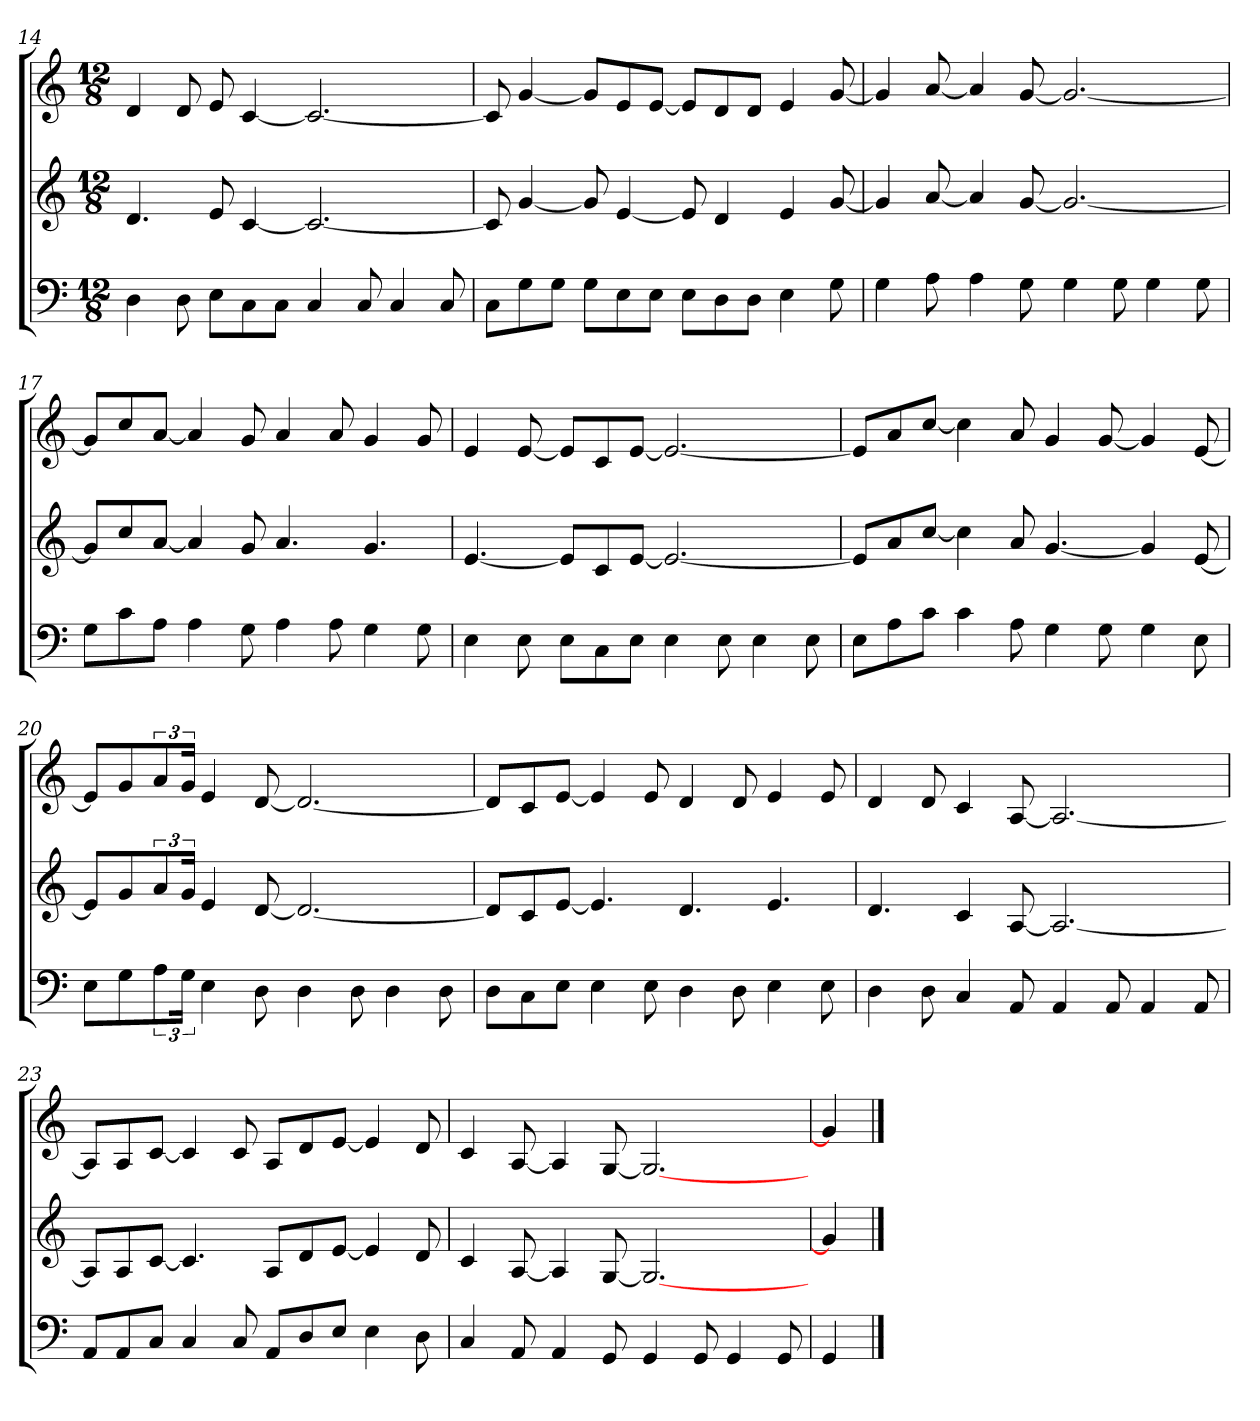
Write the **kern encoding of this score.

**kern	**kern	**kern
*part3	*part2	*part1
*staff3	*staff2	*staff1
*M12/8	*M12/8	*M12/8
=14	=14	=14
4D	4.d	4d
8D	.	8d
8EL	8e	8e
8C	[4c	[4c
8CJ	.	.
4C	2.c_	2.c_
8C	.	.
4C	.	.
8C	.	.
=15	=15	=15
8CL	8c]	8c]
8G	[4g	[4g
8GJ	.	.
8GL	8g]	8gL]
8E	[4e	8e
8EJ	.	[8eJ
8EL	8e]	8eL]
8D	4d	8d
8DJ	.	8dJ
4E	4e	4e
8G	[8g	[8g
=16	=16	=16
4G	4g]	4g]
8A	[8a	[8a
4A	4a]	4a]
8G	[8g	[8g
4G	2.g_	2.g_
8G	.	.
4G	.	.
8G	.	.
=17	=17	=17
8GL	8gL]	8gL]
8c	8cc	8cc
8AJ	[8aJ	[8aJ
4A	4a]	4a]
8G	8g	8g
4A	4.a	4a
8A	.	8a
4G	4.g	4g
8G	.	8g
=18	=18	=18
4E	[4.e	4e
8E	.	[8e
8EL	8eL]	8eL]
8C	8c	8c
8EJ	[8eJ	[8eJ
4E	2.e_	2.e_
8E	.	.
4E	.	.
8E	.	.
=19	=19	=19
8EL	8eL]	8eL]
8A	8a	8a
8cJ	[8ccJ	[8ccJ
4c	4cc]	4cc]
8A	8a	8a
4G	[4.g	4g
8G	.	[8g
4G	4g]	4g]
8E	[8e	[8e
=20	=20	=20
8EL	8eL]	8eL]
8G	8g	8g
12A	12a	12a
24GJk	24gJk	24gJk
4E	4e	4e
8D	[8d	[8d
4D	2.d_	2.d_
8D	.	.
4D	.	.
8D	.	.
=21	=21	=21
8DL	8dL]	8dL]
8C	8c	8c
8EJ	[8eJ	[8eJ
4E	4.e]	4e]
8E	.	8e
4D	4.d	4d
8D	.	8d
4E	4.e	4e
8E	.	8e
=22	=22	=22
4D	4.d	4d
8D	.	8d
4C	4c	4c
8AA	[8A	[8A
4AA	2.A_	2.A_
8AA	.	.
4AA	.	.
8AA	.	.
=23	=23	=23
8AAL	8AL]	8AL]
8AA	8A	8A
8CJ	[8cJ	[8cJ
4C	4.c]	4c]
8C	.	8c
8AAL	8AL	8AL
8D	8d	8d
8EJ	[8eJ	[8eJ
4E	4e]	4e]
8D	8d	8d
=24	=24	=24
4C	4c	4c
8AA	[8A	[8A
4AA	4A]	4A]
8GG	[8G	[8G
4GG	2.G_	2.G_
8GG	.	.
4GG	.	.
8GG	.	.
=25	=25	=25
4GG	4g]	4g]
==	==	==
*-	*-	*-
